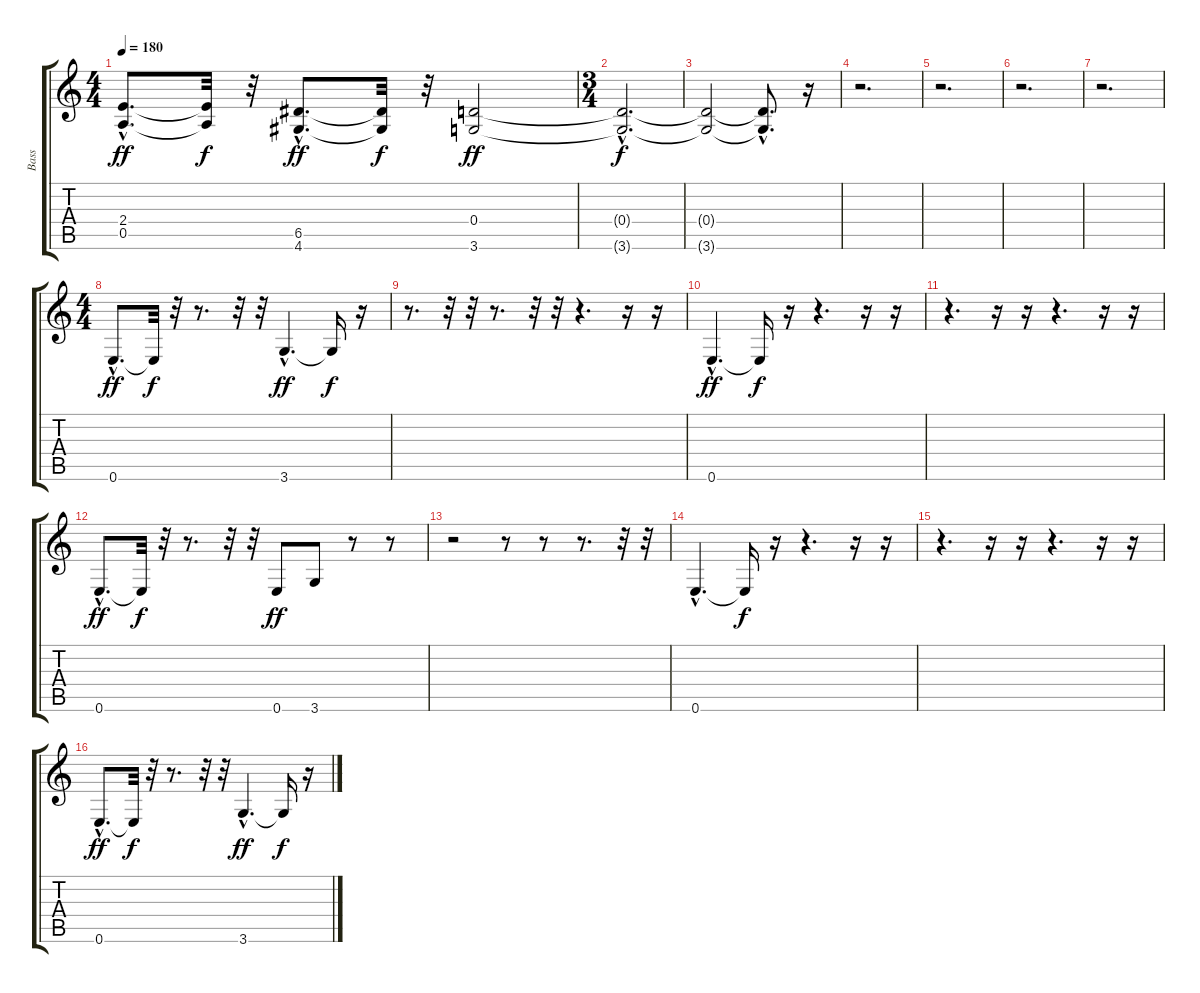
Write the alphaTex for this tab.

\track ("Bass" "Bass") {instrument electricbassfinger}
\staff {score tabs}
\tuning (E4 B3 G3 D3 A2 E2) {hide}
\ts (4 4)
\tempo 180
\clef g2
\ks c
(2.4{hac} 0.5{hac}).8{d dy ff} (2.4{t} 0.5{t}).32{dy f} r.32 (6.5{hac} 4.6{hac}).8{d dy ff} (6.5{t} 4.6{t}).32{dy f} r.32 (0.4 3.6).2{dy ff} |
\ts (3 4)
(0.4{hac t} 3.6{hac t}).2{d dy f} |
(0.4{t} 3.6{t}).2 (0.4{hac t} 3.6{hac t}).8{d} r.16 |
r.2{d} |
r.2{d} |
r.2{d} |
r.2{d} |
\ts (4 4)
0.6{hac}.8{d dy ff} 0.6{t}.32{dy f} r.32 r.8{d} r.32 r.32 3.6{hac}.4{d dy ff} 3.6{t}.16{dy f} r.16 |
r.8{d} r.32 r.32 r.8{d} r.32 r.32 r.4{d} r.16 r.16 |
0.6{hac}.4{d dy ff} 0.6{t}.16{dy f} r.16 r.4{d} r.16 r.16 |
r.4{d} r.16 r.16 r.4{d} r.16 r.16 |
0.6{hac}.8{d dy ff} 0.6{t}.32{dy f} r.32 r.8{d} r.32 r.32 0.6.8{dy ff} 3.6.8 r.8 r.8 |
r.2 r.8 r.8 r.8{d} r.32 r.32 |
0.6{hac}.4{d} 0.6{t}.16{dy f} r.16 r.4{d} r.16 r.16 |
r.4{d} r.16 r.16 r.4{d} r.16 r.16 |
0.6{hac}.8{d dy ff} 0.6{t}.32{dy f} r.32 r.8{d} r.32 r.32 3.6{hac}.4{d dy ff} 3.6{t}.16{dy f} r.16
